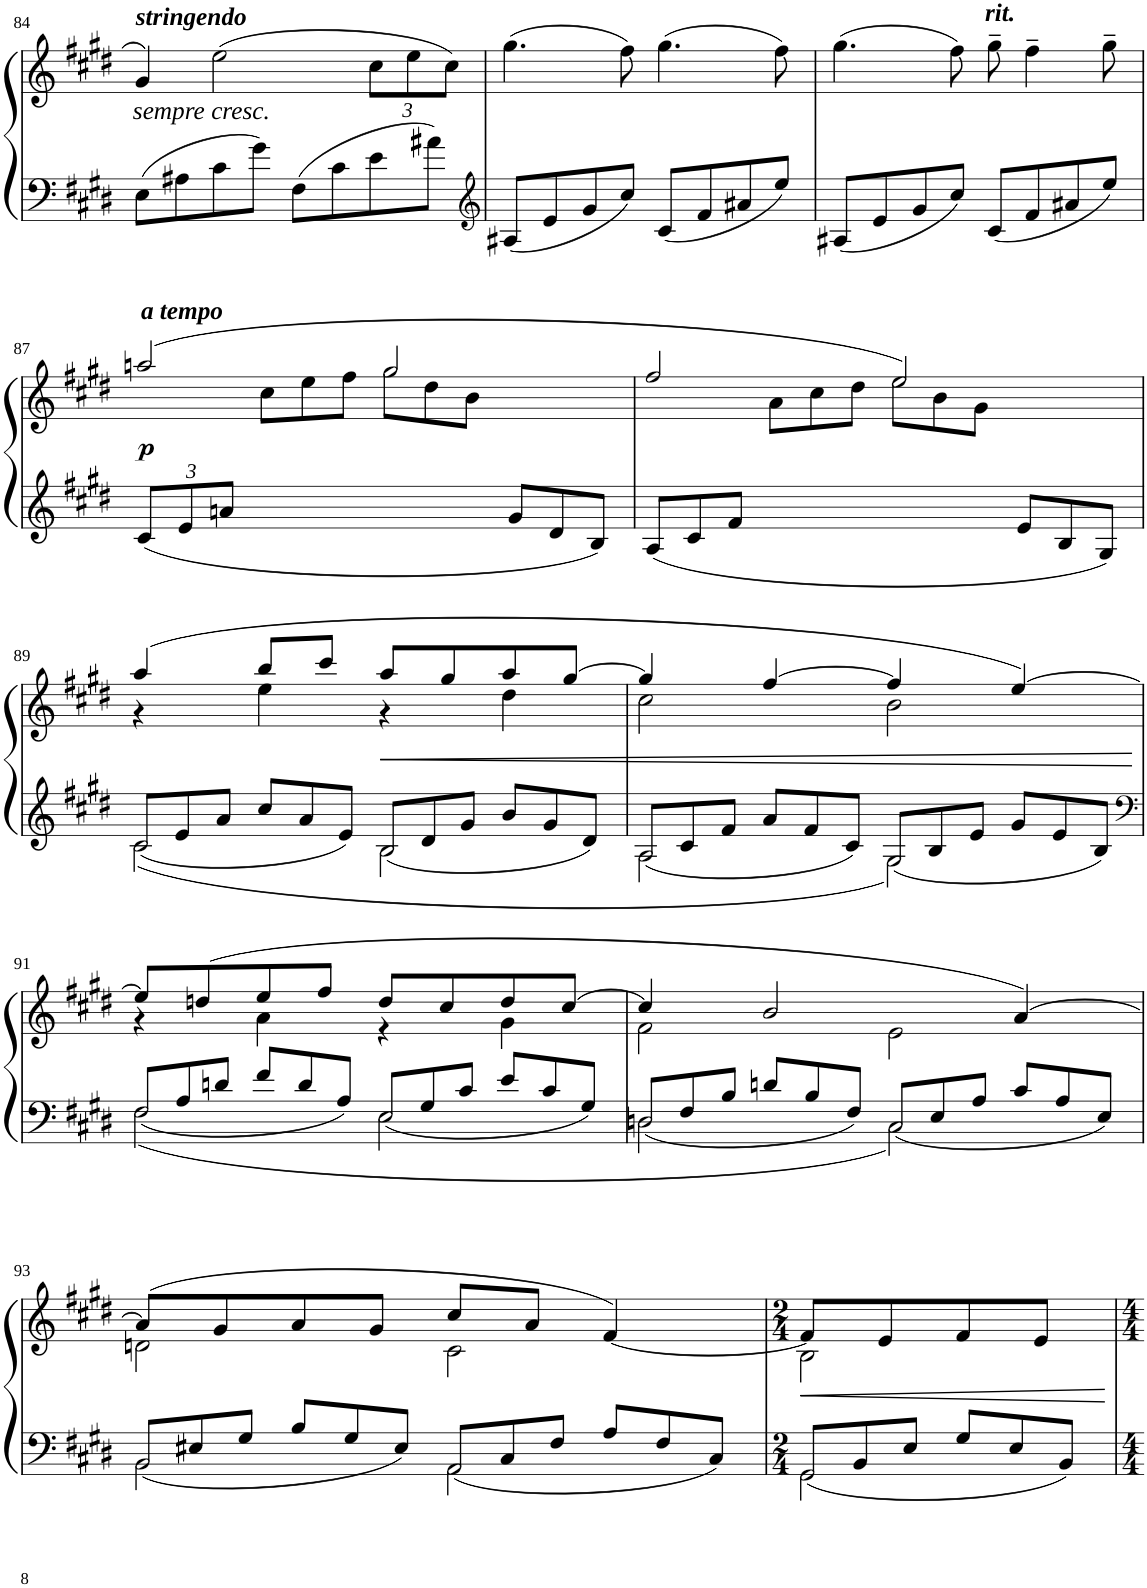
**kern	**kern	**dynam
*part1	*part1	*part1
*staff2	*staff1	*staff1/2
*I"Piano	*	*
*I'Pno	*	*
!!LO:PB:g=z
*clefF4	*clefG2	*
*k[f#c#g#d#]	*k[f#c#g#d#]	*
*M4/4	*M4/4	*
=84	=84	=84
!	!LO:TX:a:Bi:t=stringendo	!
!	!LO:TX:a:i:t=sempre cresc.	!
8E\L	4g#/	.
8A#X\	.	.
8c#\	(2ee\	.
8g#\J	.	.
8F#\L	.	.
8c#\	.	.
*	*Xbrackettup	*
8e\	12cc#\L	.
.	12ee\	.
8a#X\J	.	.
.	12cc#\J)	.
=85	=85	=85
*clefG2	*	*
8A#X/L	(4.gg#\	.
8e/	.	.
8g#/	.	.
8cc#/J	8ff#\)	.
8c#/L	(4.gg#\	.
8f#/	.	.
8a#X/	.	.
8ee/J	8ff#\)	.
=86	=86	=86
8A#X/L	(4.gg#\	.
8e/	.	.
8g#/	.	.
8cc#/J	8ff#\)	.
!	!LO:TX:a:Bi:t=rit.	!
8c#/L	8gg#~\	.
8f#/	4ff#~\	.
8a#X/	.	.
8ee/J	8gg#~\	.
!!LO:LB:g=z
=87	=87	=87
*Xbrackettup	*	*
*	*^	*
!	!LO:TX:a:Bi:t=a tempo	!	!
!	!	!	!LO:DY:b
12c#/L	(2aan/	4ryy	p
12e/	.	.	.
12an/J	.	.	.
*	*	*Xtuplet	*
4ryy	.	12cc#\L	.
.	.	12ee\	.
.	.	12ff#\J	.
4ryy	2gg#/	12gg#\L	.
.	.	12dd#\	.
.	.	12b\J	.
*Xtuplet	*	*	*
12g#/L	.	4ryy	.
12d#/	.	.	.
12B/J	.	.	.
=88	=88	=88	=88
12A/L	2ff#/	4ryy	.
12c#/	.	.	.
12f#/J	.	.	.
4ryy	.	12a\L	.
.	.	12cc#\	.
.	.	12dd#\J	.
4ryy	2ee/)	12ee\L	.
.	.	12b\	.
.	.	12g#\J	.
12e/L	.	4ryy	.
12B/	.	.	.
12G#/J	.	.	.
!!LO:LB:g=z	!!
=89	=89	=89	=89
*^	*	*	*
12c#/L	2c#\	(4aa/	4r	.
12e/	.	.	.	.
12a/J	.	.	.	.
12cc#/L	.	8bb/L	4ee\	.
12a/	.	.	.	.
.	.	8ccc#/J	.	.
12e/J	.	.	.	.
!	!	!	!	!LO:HP:b
12B/L	2B\	8aa/L	4r	<
12d#/	.	.	.	.
.	.	8gg#/	.	.
12g#/J	.	.	.	.
12b/L	.	8aa/	4dd#\	.
12g#/	.	.	.	.
.	.	[8gg#/J	.	.
12d#/J	.	.	.	.
=90	=90	=90	=90	=90
12A/L	(2A\	4gg#/]	2cc#\	.
12c#/	.	.	.	.
12f#/J	.	.	.	.
12a/L	.	[4ff#/	.	.
12f#/	.	.	.	.
12c#/J	.	.	.	.
12G#/L	2G#\	4ff#/]	2b\	.
12B/	.	.	.	.
12e/J	.	.	.	.
12g#/L	.	[4ee/)	.	.
12e/	.	.	.	.
12B/J	.	.	.	.
!!LO:LB:g=z	!!
=91	=91	=91	=91	=91
*clefF4	*	*	*	*
12F#/L	2F#\	8ee/L]	4r	.
12A/	.	.	.	.
.	.	8ddn/	.	.
12dn/J	.	.	.	.
12f#/L	.	8ee/	4a\	.
12d/	.	.	.	.
.	.	8ff#/J	.	.
12A/J	.	.	.	.
12E/L	2E\	8dd/L	4r	.
12G#/	.	.	.	.
.	.	8cc#/	.	.
12c#/J	.	.	.	.
12e/L	.	8dd/	4g#\	.
12c#/	.	.	.	.
.	.	[8cc#/J	.	.
12G#/J	.	.	.	.
=92	=92	=92	=92	=92
12Dn/L	(2D\	4cc#/]	2f#\	.
12F#/	.	.	.	.
12B/J	.	.	.	.
12dn/L	.	2b/	.	.
12B/	.	.	.	.
12F#/J	.	.	.	.
12C#/L	2C#\	.	2e\	.
12E/	.	.	.	.
12A/J	.	.	.	.
12c#/L	.	[4a/)	.	.
12A/	.	.	.	.
12E/J	.	.	.	.
!!LO:LB:g=z	!!
=93	=93	=93	=93	=93
12BB/L	2BB\	8a/L]	2dn\	.
12E#X/	.	.	.	.
.	.	8g#/	.	.
12G#/J	.	.	.	.
12B/L	.	8a/	.	.
12G#/	.	.	.	.
.	.	8g#/J	.	.
12E#/J	.	.	.	.
12AA/L	2AA\	8cc#/L	2c#\	.
12C#/	.	.	.	.
.	.	8a/J	.	.
12F#/J	.	.	.	.
12A/L	.	[<4f#/)	.	.
12F#/	.	.	.	.
12C#/J	.	.	.	.
=94	=94	=94	=94	=94
*M2/4	*	*M2/4	*	*
12GG#/L	2GG#\	8f#/L]	2B\	.
12BB/	.	.	.	.
.	.	8e/	.	.
12E/J	.	.	.	.
12G#/L	.	8f#/	.	.
12E/	.	.	.	.
.	.	8e/J	.	.
12BB/J	.	.	.	.
*v	*v	*	*	*
*	*v	*v	*
.	.	[
=	=	=
*-	*-	*-
